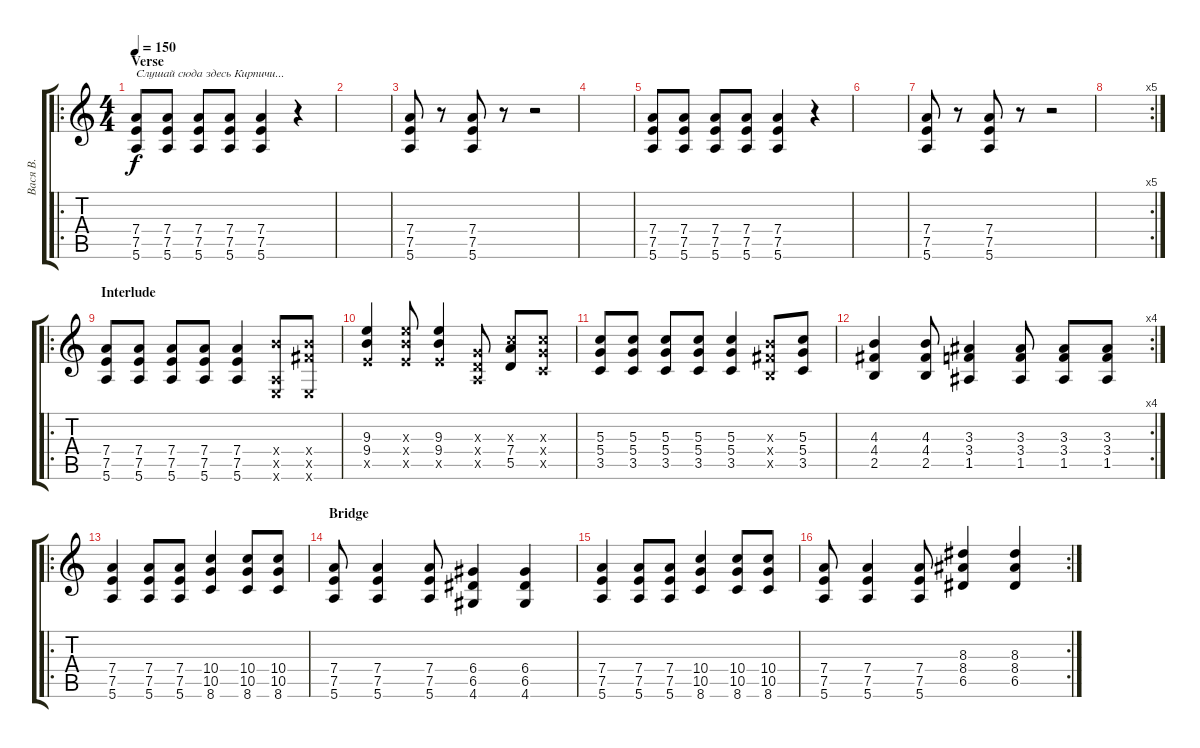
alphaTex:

\track ("Вася В." "Вася В.") {instrument distortionguitar}
\staff {score tabs}
\tuning (E4 B3 G3 D3 A2 E2) {hide}
\ro
\ts (4 4)
\section ("" "Verse")
\tempo 150
\clef g2
\ks c
(7.4 7.5 5.6).8{txt "Слушай сюда здесь Кирпичи..." dy f} (7.4 7.5 5.6).8 (7.4 7.5 5.6).8 (7.4 7.5 5.6).8 (7.4 7.5 5.6).4 r.4 |
|
(7.4 7.5 5.6).8 r.8 (7.4 7.5 5.6).8 r.8 r.2 |
|
(7.4 7.5 5.6).8 (7.4 7.5 5.6).8 (7.4 7.5 5.6).8 (7.4 7.5 5.6).8 (7.4 7.5 5.6).4 r.4 |
|
(7.4 7.5 5.6).8 r.8 (7.4 7.5 5.6).8 r.8 r.2 |
\rc 5
|
\ro
\section ("" "Interlude")
(7.4 7.5 5.6).8 (7.4 7.5 5.6).8 (7.4 7.5 5.6).8 (7.4 7.5 5.6).8 (7.4 7.5 5.6).4 (9.4{x} 0.5{x} 0.6{x}).8 (9.4{x} 9.5{x} 0.6{x}).8 |
(9.3 9.4 7.5{x}).4 (9.3{x} 9.4{x} 7.5{x}).8 (9.3 9.4 7.5{x}).4 (0.3{x} 0.4{x} 0.5{x}).8 (5.3{x} 7.4 5.5).8 (5.3{x} 5.4{x} 3.5{x}).8 |
(5.3 5.4 3.5).8 (5.3 5.4 3.5).8 (5.3 5.4 3.5).8 (5.3 5.4 3.5).8 (5.3 5.4 3.5).4 (4.3{x} 4.4{x} 2.5{x}).8 (5.3 5.4 3.5).8 |
\rc 4
(4.3 4.4 2.5).4 (4.3 4.4 2.5).8 (3.3 3.4 1.5).4 (3.3 3.4 1.5).8 (3.3 3.4 1.5).8 (3.3 3.4 1.5).8 |
\ro
(7.4 7.5 5.6).4 (7.4 7.5 5.6).8 (7.4 7.5 5.6).8 (10.4 10.5 8.6).4 (10.4 10.5 8.6).8 (10.4 10.5 8.6).8 |
\section ("" "Bridge")
(7.4 7.5 5.6).8 (7.4 7.5 5.6).4 (7.4 7.5 5.6).8 (6.4 6.5 4.6).4 (6.4 6.5 4.6).4 |
(7.4 7.5 5.6).4 (7.4 7.5 5.6).8 (7.4 7.5 5.6).8 (10.4 10.5 8.6).4 (10.4 10.5 8.6).8 (10.4 10.5 8.6).8 |
\rc 2
(7.4 7.5 5.6).8 (7.4 7.5 5.6).4 (7.4 7.5 5.6).8 (8.3 8.4 6.5).4 (8.3 8.4 6.5).4
